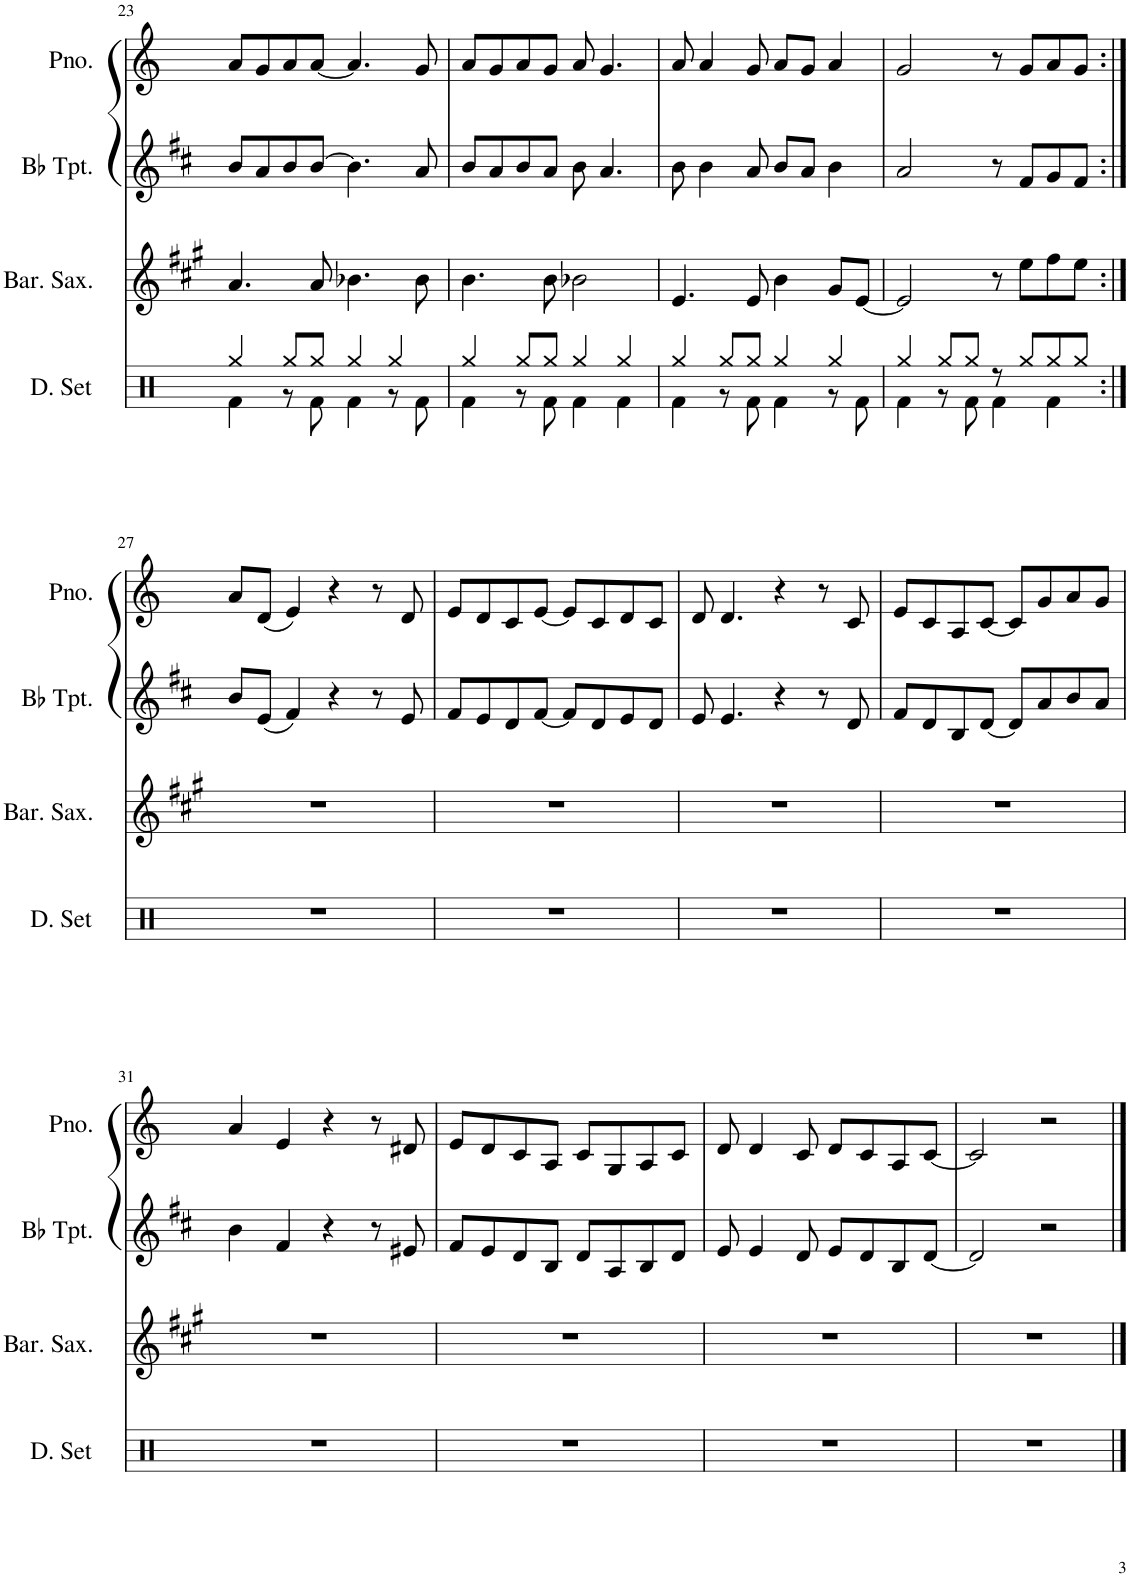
**kern	**kern	**kern	**kern
*part4	*part3	*part2	*part1
*staff4	*staff3	*staff2	*staff1
*I"Drumset	*I"Baritone Saxophone	*I"Bb Trumpet	*I"Piano
*I'D. Set	*I'Bar. Sax.	*I'Bb Tpt.	*I'Pno.
!!LO:PB:g=z
*clefX	*clefG2	*clefG2	*clefG2
*	*Trd12c21	*Trd1c2	*
*k[]	*k[f#c#g#]	*k[f#c#]	*k[]
*M4/4	*M4/4	*M4/4	*M4/4
=23	=23	=23	=23
*^	*	*	*
4Rgg/	4Rf\	4.a/	8b/L	8a/L
.	.	.	8a/	8g/
8Rgg/L	8r	.	8b/	8a/
8Rgg/J	8Rf\	8a/	[8b/J	[8a/J
4Rgg/	4Rf\	4.b-X\	4.b\]	4.a/]
4Rgg/	8r	.	.	.
.	8Rf\	8b-\	8a/	8g/
=24	=24	=24	=24	=24
4Rgg/	4Rf\	4.b\	8b/L	8a/L
.	.	.	8a/	8g/
8Rgg/L	8r	.	8b/	8a/
8Rgg/J	8Rf\	8b\	8a/J	8g/J
4Rgg/	4Rf\	2b-X\	8b\	8a/
.	.	.	4.a/	4.g/
4Rgg/	4Rf\	.	.	.
=25	=25	=25	=25	=25
4Rgg/	4Rf\	4.e/	8b\	8a/
.	.	.	4b\	4a/
8Rgg/L	8r	.	.	.
8Rgg/J	8Rf\	8e/	8a/	8g/
4Rgg/	4Rf\	4b\	8b/L	8a/L
.	.	.	8a/J	8g/J
4Rgg/	8r	8g#/L	4b\	4a/
.	8Rf\	[8e/J	.	.
=26	=26	=26	=26	=26
4Rgg/	4Rf\	2e/]	2a/	2g/
8Rgg/L	8r	.	.	.
8Rgg/J	8Rf\	.	.	.
8r	4Rf\	8r	8r	8r
8Rgg/L	.	8ee\L	8f#/L	8g/L
8Rgg/	4Rf\	8ff#\	8g/	8a/
8Rgg/J	.	8ee\J	8f#/J	8g/J
*v	*v	*	*	*
!!LO:LB:g=z
=27:|!	=27:|!	=27:|!	=27:|!
1r	1r	8b/L	8a/L
.	.	(8e/J	(8d/J
.	.	4f#/)	4e/)
.	.	4r	4r
.	.	8r	8r
.	.	8e/	8d/
=28	=28	=28	=28
1r	1r	8f#/L	8e/L
.	.	8e/	8d/
.	.	8d/	8c/
.	.	[8f#/J	[8e/J
.	.	8f#/L]	8e/L]
.	.	8d/	8c/
.	.	8e/	8d/
.	.	8d/J	8c/J
=29	=29	=29	=29
1r	1r	8e/	8d/
.	.	4.e/	4.d/
.	.	4r	4r
.	.	8r	8r
.	.	8d/	8c/
=30	=30	=30	=30
1r	1r	8f#/L	8e/L
.	.	8d/	8c/
.	.	8B/	8A/
.	.	[8d/J	[8c/J
.	.	8d/L]	8c/L]
.	.	8a/	8g/
.	.	8b/	8a/
.	.	8a/J	8g/J
!!LO:LB:g=z
=31	=31	=31	=31
1r	1r	4b\	4a/
.	.	4f#/	4e/
.	.	4r	4r
.	.	8r	8r
.	.	8e#X/	8d#X/
=32	=32	=32	=32
1r	1r	8f#/L	8e/L
.	.	8e/	8d/
.	.	8d/	8c/
.	.	8B/J	8A/J
.	.	8d/L	8c/L
.	.	8A/	8G/
.	.	8B/	8A/
.	.	8d/J	8c/J
=33	=33	=33	=33
1r	1r	8e/	8d/
.	.	4e/	4d/
.	.	8d/	8c/
.	.	8e/L	8d/L
.	.	8d/	8c/
.	.	8B/	8A/
.	.	[8d/J	[8c/J
=34	=34	=34	=34
1r	1r	2d/]	2c/]
.	.	2r	2r
==	==	==	==
*-	*-	*-	*-
